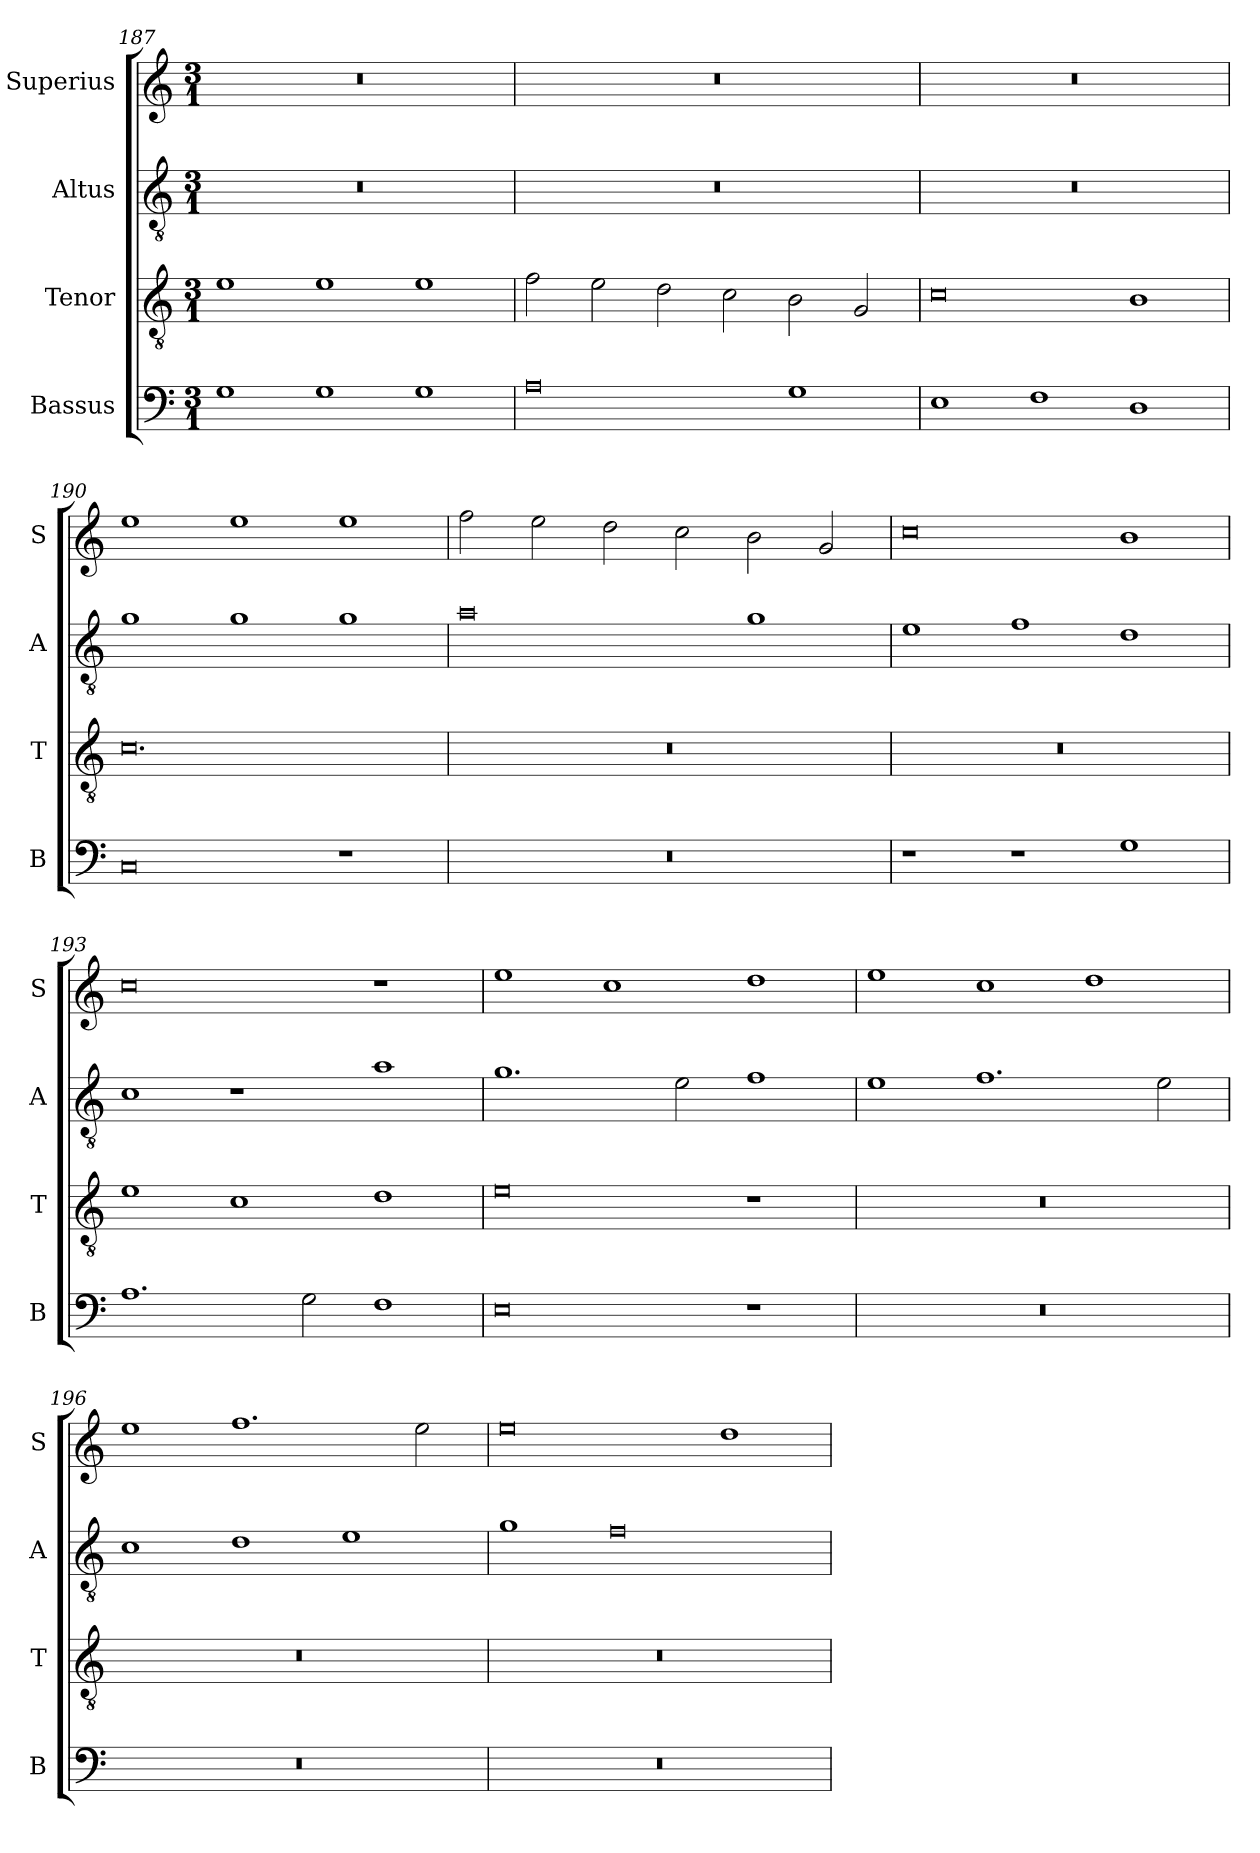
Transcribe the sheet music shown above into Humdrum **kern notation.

**kern	**kern	**kern	**kern
*part4	*part3	*part2	*part1
*staff4	*staff3	*staff2	*staff1
*I"Bassus	*I"Tenor	*I"Altus	*I"Superius
*I'B	*I'T	*I'A	*I'S
*clefF4	*clefGv2	*clefGv2	*clefG2
*k[]	*k[]	*k[]	*k[]
*C:	*C:	*C:	*C:
*M3/1	*M3/1	*M3/1	*M3/1
=187	=187	=187	=187
1G	1e	0.r	1%3r
1G	1e	.	.
1G	1e	.	.
=188	=188	=188	=188
0A	2f	0.r	1%3r
.	2e	.	.
.	2d	.	.
.	2c	.	.
1G	2B	.	.
.	2G	.	.
=189	=189	=189	=189
1E	0c	0.r	1%3r
1F	.	.	.
1D	1B	.	.
=190	=190	=190	=190
0C	0.c	1g	1ee
.	.	1g	1ee
1r	.	1g	1ee
=191	=191	=191	=191
0.r	1%3r	0a	2ff
.	.	.	2ee
.	.	.	2dd
.	.	.	2cc
.	.	1g	2b
.	.	.	2g
=192	=192	=192	=192
1r	0.r	1e	0cc
1r	.	1f	.
1G	.	1d	1b
=193	=193	=193	=193
1.A	1e	1c	0cc
.	1c	1r	.
2G	.	.	.
1F	1d	1a	1r
=194	=194	=194	=194
0E	0e	1.g	1ee
.	.	.	1cc
.	.	2e	.
1r	1r	1f	1dd
=195	=195	=195	=195
0.r	1%3r	1e	1ee
.	.	1.f	1cc
.	.	.	1dd
.	.	2e	.
=196	=196	=196	=196
0.r	1%3r	1c	1ee
.	.	1d	1.ff
.	.	1e	.
.	.	.	2ee
=197	=197	=197	=197
0.r	1%3r	1g	0ee
.	.	0f	.
.	.	.	1dd
=	=	=	=
*-	*-	*-	*-
